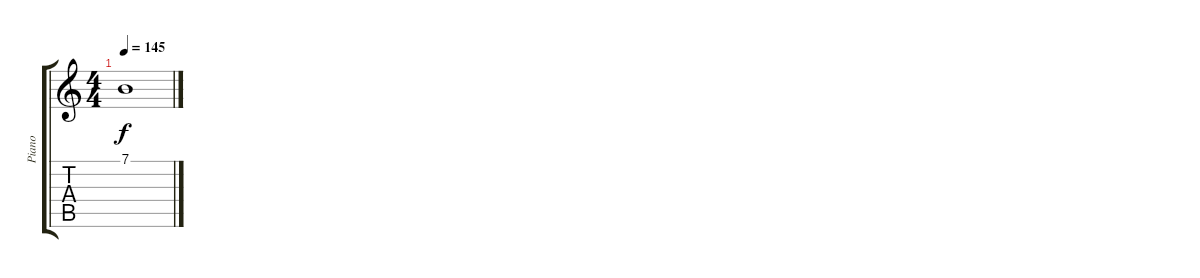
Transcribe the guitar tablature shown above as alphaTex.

\track ("Piano" "Piano") {instrument acousticgrandpiano}
\staff {score tabs}
\tuning (E4 B3 G3 D3 A2 E2) {hide}
\ts (4 4)
\tempo 145
\clef g2
\ks c
7.1{t}.1{dy f}
